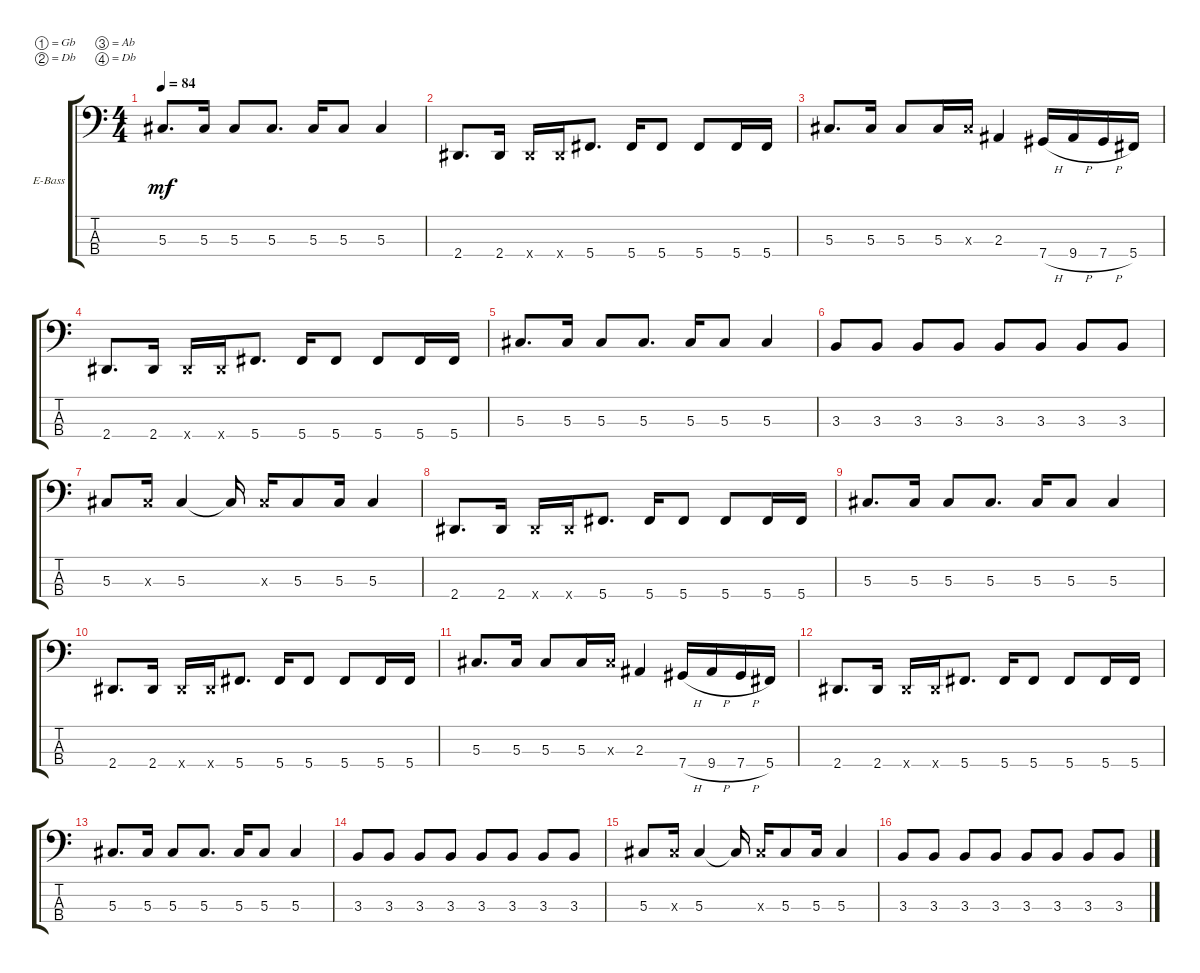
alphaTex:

\defaultSystemsLayout 4
\bracketExtendMode groupsimilarinstruments
\firstSystemTrackNameOrientation horizontal
\otherSystemsTrackNameOrientation horizontal
\track ("Electric Bass" "E-Bass") {instrument electricbassfinger}
\staff {score tabs}
\tuning (Gb2 Db2 Ab1 Db1)
\ts (4 4)
\tempo 84
\clef f4
\ks c
5.3.8{d dy mf} 5.3.16 5.3.8 5.3.8{d} 5.3.16 5.3.8 5.3.4 |
2.4.8{d} 2.4.16 2.4{x}.16 2.4{x}.16 5.4.8{d} 5.4.16 5.4.8 5.4.8 5.4.16 5.4.16 |
5.3.8{d} 5.3.16 5.3.8 5.3.16 5.3{x}.16 2.3.4 7.4{h}.16 9.4{h}.16 7.4{h}.16 5.4.16 |
2.4.8{d} 2.4.16 2.4{x}.16 2.4{x}.16 5.4.8{d} 5.4.16 5.4.8 5.4.8 5.4.16 5.4.16 |
5.3.8{d} 5.3.16 5.3.8 5.3.8{d} 5.3.16 5.3.8 5.3.4 |
3.3.8 3.3.8 3.3.8 3.3.8 3.3.8 3.3.8 3.3.8 3.3.8 |
5.3.8 5.3{x}.16 5.3.4 5.3{t}.16 5.3{x}.16 5.3.8 5.3.16 5.3.4 |
2.4.8{d} 2.4.16 2.4{x}.16 2.4{x}.16 5.4.8{d} 5.4.16 5.4.8 5.4.8 5.4.16 5.4.16 |
5.3.8{d} 5.3.16 5.3.8 5.3.8{d} 5.3.16 5.3.8 5.3.4 |
2.4.8{d} 2.4.16 2.4{x}.16 2.4{x}.16 5.4.8{d} 5.4.16 5.4.8 5.4.8 5.4.16 5.4.16 |
5.3.8{d} 5.3.16 5.3.8 5.3.16 5.3{x}.16 2.3.4 7.4{h}.16 9.4{h}.16 7.4{h}.16 5.4.16 |
2.4.8{d} 2.4.16 2.4{x}.16 2.4{x}.16 5.4.8{d} 5.4.16 5.4.8 5.4.8 5.4.16 5.4.16 |
5.3.8{d} 5.3.16 5.3.8 5.3.8{d} 5.3.16 5.3.8 5.3.4 |
3.3.8 3.3.8 3.3.8 3.3.8 3.3.8 3.3.8 3.3.8 3.3.8 |
5.3.8 5.3{x}.16 5.3.4 5.3{t}.16 5.3{x}.16 5.3.8 5.3.16 5.3.4 |
3.3.8 3.3.8 3.3.8 3.3.8 3.3.8 3.3.8 3.3.8 3.3.8
